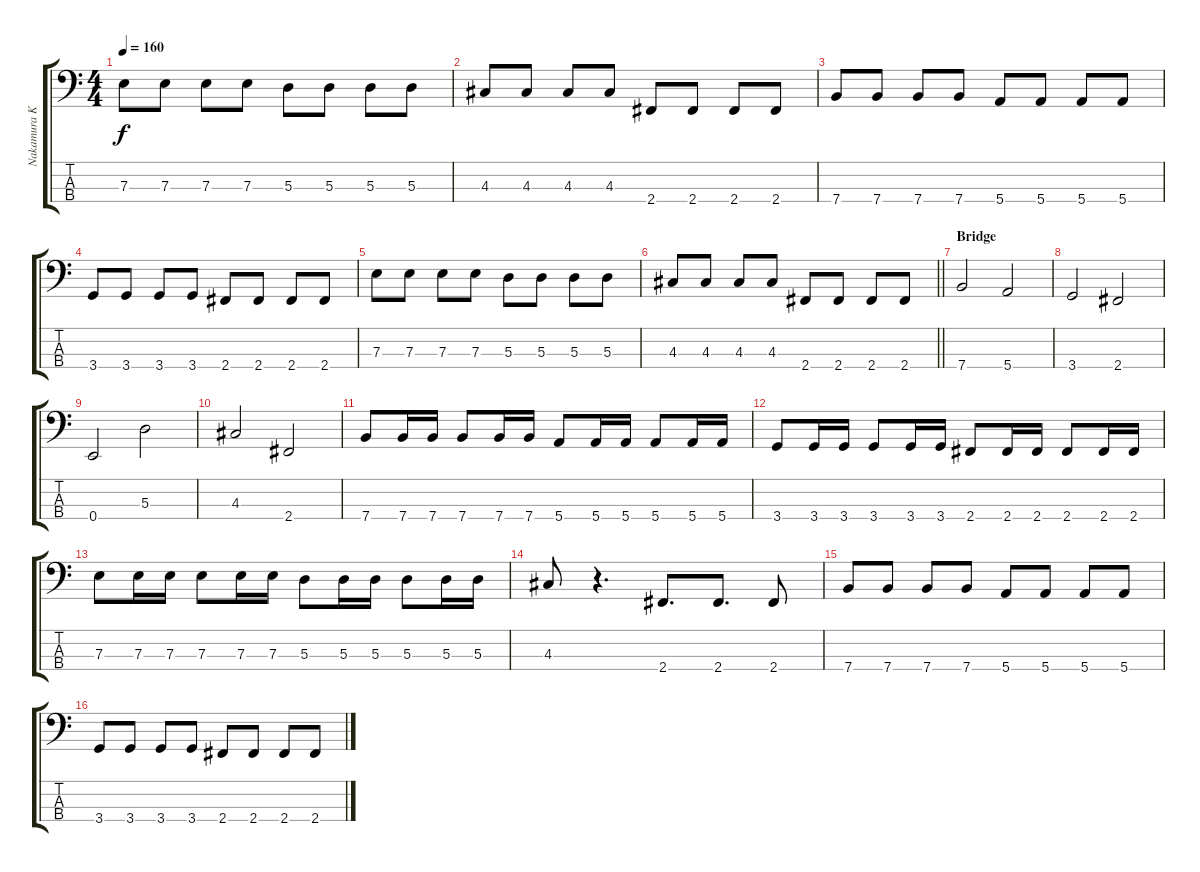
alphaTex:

\track ("Nakamura Kazuhiko" "Nakamura K") {instrument electricbassfinger}
\staff {score tabs}
\tuning (G2 D2 A1 E1) {hide}
\ts (4 4)
\tempo 160
\clef f4
\ks c
7.3.8{dy f} 7.3.8 7.3.8 7.3.8 5.3.8 5.3.8 5.3.8 5.3.8 |
4.3.8 4.3.8 4.3.8 4.3.8 2.4.8 2.4.8 2.4.8 2.4.8 |
7.4.8 7.4.8 7.4.8 7.4.8 5.4.8 5.4.8 5.4.8 5.4.8 |
3.4.8 3.4.8 3.4.8 3.4.8 2.4.8 2.4.8 2.4.8 2.4.8 |
7.3.8 7.3.8 7.3.8 7.3.8 5.3.8 5.3.8 5.3.8 5.3.8 |
\barLineRight lightlight
4.3.8 4.3.8 4.3.8 4.3.8 2.4.8 2.4.8 2.4.8 2.4.8 |
\section ("" "Bridge")
7.4.2 5.4.2 |
3.4.2 2.4.2 |
0.4.2 5.3.2 |
4.3.2 2.4.2 |
7.4.8 7.4.16 7.4.16 7.4.8 7.4.16 7.4.16 5.4.8 5.4.16 5.4.16 5.4.8 5.4.16 5.4.16 |
3.4.8 3.4.16 3.4.16 3.4.8 3.4.16 3.4.16 2.4.8 2.4.16 2.4.16 2.4.8 2.4.16 2.4.16 |
7.3.8 7.3.16 7.3.16 7.3.8 7.3.16 7.3.16 5.3.8 5.3.16 5.3.16 5.3.8 5.3.16 5.3.16 |
4.3.8 r.4{d} 2.4.8{d} 2.4.8{d} 2.4.8 |
7.4.8 7.4.8 7.4.8 7.4.8 5.4.8 5.4.8 5.4.8 5.4.8 |
3.4.8 3.4.8 3.4.8 3.4.8 2.4.8 2.4.8 2.4.8 2.4.8
